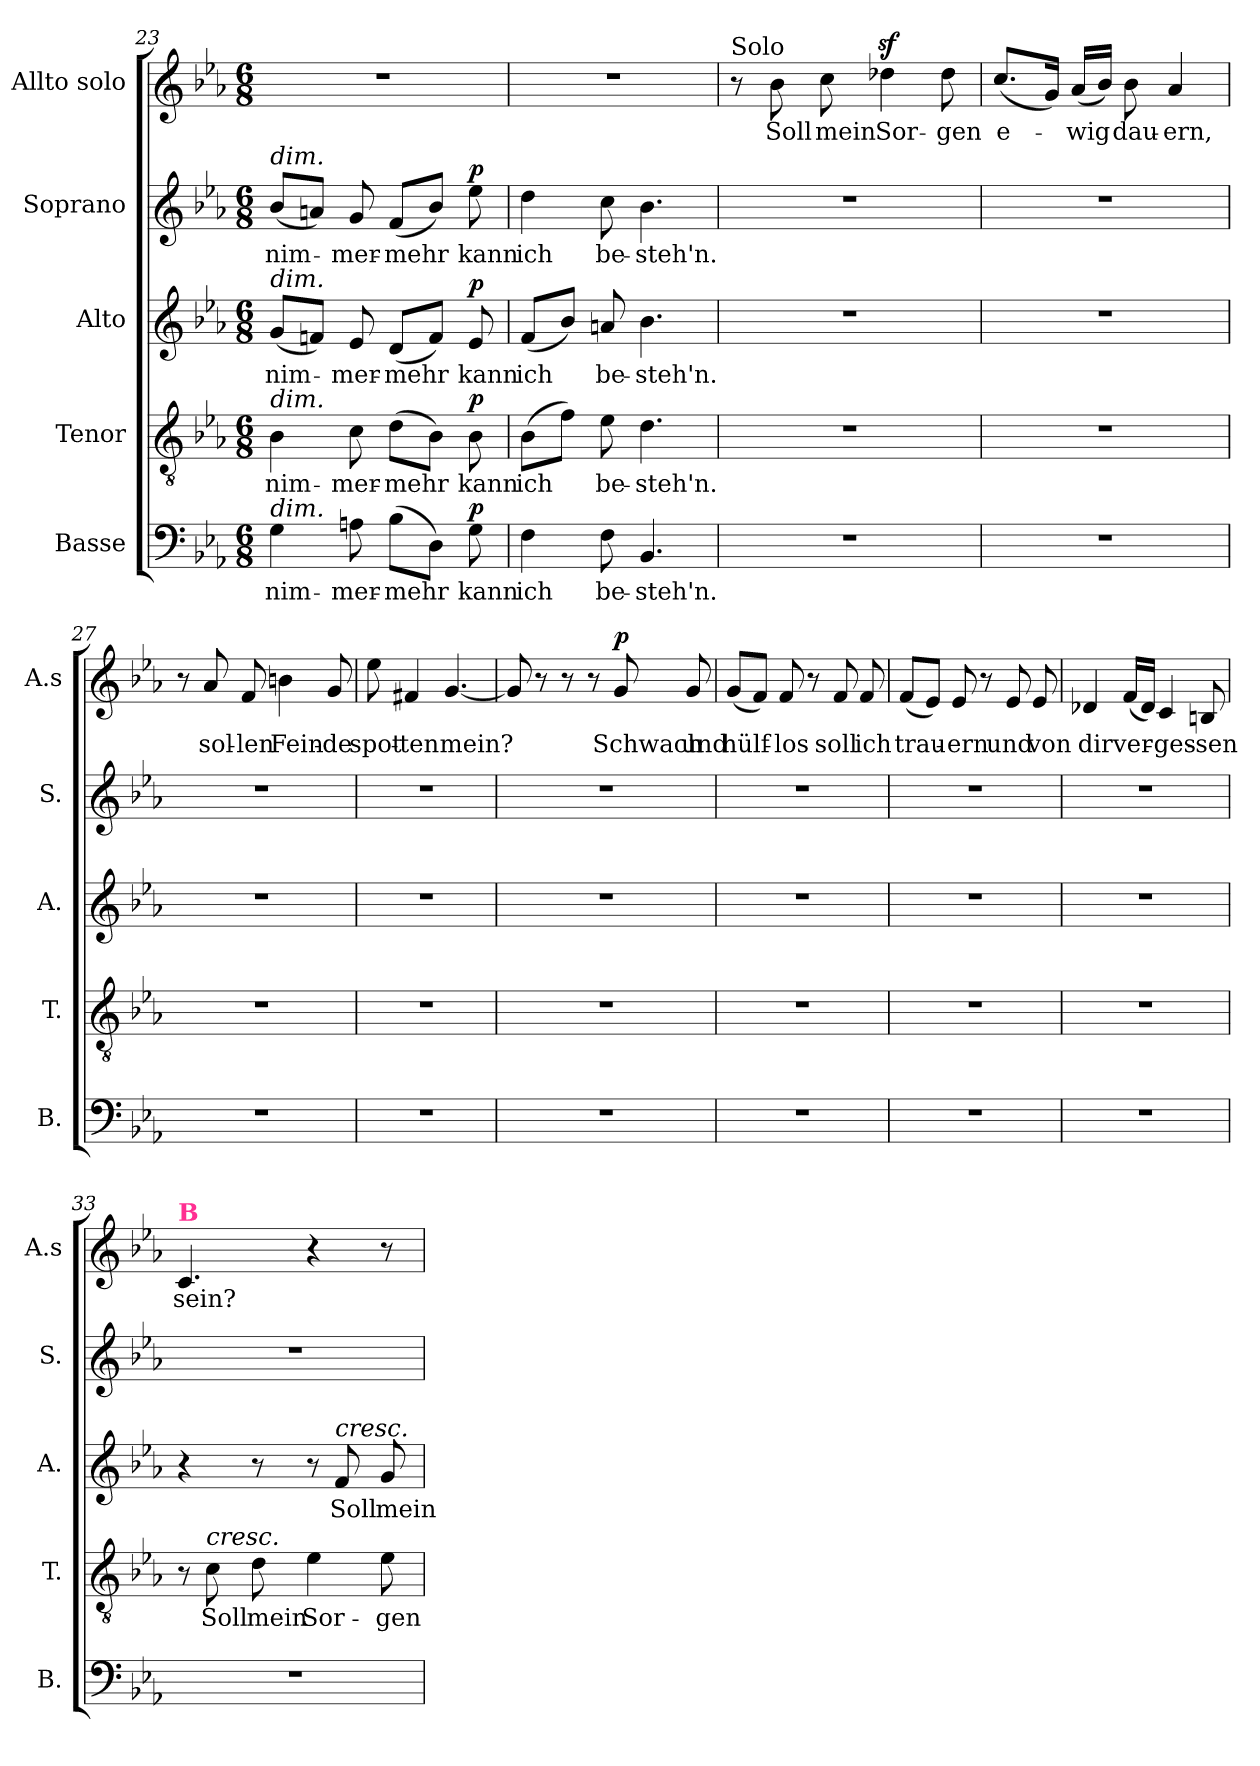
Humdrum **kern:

**kern	**text	**dynam	**kern	**text	**dynam	**kern	**text	**dynam	**kern	**text	**dynam	**kern	**text	**dynam
*part5	*part5	*part5	*part4	*part4	*part4	*part3	*part3	*part3	*part2	*part2	*part2	*part1	*part1	*part1
*staff5	*staff5	*staff5	*staff4	*staff4	*staff4	*staff3	*staff3	*staff3	*staff2	*staff2	*staff2	*staff1	*staff1	*staff1
*I"Basse	*	*	*I"Tenor	*	*	*I"Alto	*	*	*I"Soprano	*	*	*I"Allto solo	*	*
*I'B.	*	*	*I'T.	*	*	*I'A.	*	*	*I'S.	*	*	*I'A.s	*	*
*clefF4	*	*	*clefGv2	*	*	*clefG2	*	*	*clefG2	*	*	*clefG2	*	*
*k[b-e-a-]	*	*	*k[b-e-a-]	*	*	*k[b-e-a-]	*	*	*k[b-e-a-]	*	*	*k[b-e-a-]	*	*
*M6/8	*	*	*M6/8	*	*	*M6/8	*	*	*M6/8	*	*	*M6/8	*	*
=23	=23	=23	=23	=23	=23	=23	=23	=23	=23	=23	=23	=23	=23	=23
!	!	!	!	!	!	!	!	!	!LO:TX:a:i:t=dim.	!	!	!	!	!
!	!	!	!	!	!	!LO:TX:a:i:t=dim.	!	!	!	!	!	!	!	!
!	!	!	!LO:TX:a:i:t=dim.	!	!	!	!	!	!	!	!	!	!	!
!LO:TX:a:i:t=dim.	!	!	!	!	!	!	!	!	!	!	!	!	!	!
!	!LO:LY:b	!	!	!LO:LY:b	!	!	!LO:LY:b	!	!	!LO:LY:b	!	!	!	!
4G\	nim-	.	4B-\	nim-	.	(8g/L	nim-	.	(8b-/L	nim-	.	2.r	.	.
.	.	.	.	.	.	8fn/J)	.	.	8an/J)	.	.	.	.	.
!	!LO:LY:b	!	!	!LO:LY:b	!	!	!LO:LY:b	!	!	!LO:LY:b	!	!	!	!
8An\	-mer-	.	8c\	-mer-	.	8e-/	-mer-	.	8g/	-mer-	.	.	.	.
!	!LO:LY:b	!	!	!LO:LY:b	!	!	!LO:LY:b	!	!	!LO:LY:b	!	!	!	!
(8B-\L	-mehr	.	(8d\L	-mehr	.	(8d/L	-mehr	.	(8f/L	-mehr	.	.	.	.
8D\J)	.	.	8B-\J)	.	.	8f/J)	.	.	8b-/J)	.	.	.	.	.
!	!LO:LY:b	!LO:DY:a	!	!LO:LY:b	!LO:DY:a	!	!LO:LY:b	!LO:DY:a	!	!LO:LY:b	!LO:DY:a	!	!	!
8G\	kann	p	8B-\	kann	p	8e-/	kann	p	8ee-\	kann	p	.	.	.
=24	=24	=24	=24	=24	=24	=24	=24	=24	=24	=24	=24	=24	=24	=24
!	!LO:LY:b	!	!	!LO:LY:b	!	!	!LO:LY:b	!	!	!LO:LY:b	!	!	!	!
4F\	ich	.	(8B-\L	ich	.	(8f/L	ich	.	4dd\	ich	.	2.r	.	.
.	.	.	8f\J)	.	.	8b-/J)	.	.	.	.	.	.	.	.
!	!LO:LY:b	!	!	!LO:LY:b	!	!	!LO:LY:b	!	!	!LO:LY:b	!	!	!	!
8F\	be-	.	8e-\	be-	.	8an/	be-	.	8cc\	be-	.	.	.	.
!	!LO:LY:b	!	!	!LO:LY:b	!	!	!LO:LY:b	!	!	!LO:LY:b	!	!	!	!
4.BB-/	-steh'n.	.	4.d\	-steh'n.	.	4.b-\	-steh'n.	.	4.b-\	-steh'n.	.	.	.	.
!!LO:LB:g=z
=25	=25	=25	=25	=25	=25	=25	=25	=25	=25	=25	=25	=25	=25	=25
!	!	!	!	!	!	!	!	!	!	!	!	!LO:TX:a:t=Solo	!	!
2.r	.	.	2.r	.	.	2.r	.	.	2.r	.	.	8r	.	.
!	!	!	!	!	!	!	!	!	!	!	!	!	!LO:LY:b	!
.	.	.	.	.	.	.	.	.	.	.	.	8b-\	Soll	.
!	!	!	!	!	!	!	!	!	!	!	!	!	!LO:LY:b	!
.	.	.	.	.	.	.	.	.	.	.	.	8cc\	mein	.
!	!	!	!	!	!	!	!	!	!	!	!	!	!LO:LY:b	!
.	.	.	.	.	.	.	.	.	.	.	.	4dd-Xz>\	Sor-	.
!	!	!	!	!	!	!	!	!	!	!	!	!	!LO:LY:b	!
.	.	.	.	.	.	.	.	.	.	.	.	8dd-\	-gen	.
=26	=26	=26	=26	=26	=26	=26	=26	=26	=26	=26	=26	=26	=26	=26
!	!	!	!	!	!	!	!	!	!	!	!	!	!LO:LY:b	!
2.r	.	.	2.r	.	.	2.r	.	.	2.r	.	.	(8.cc/L	e-	.
.	.	.	.	.	.	.	.	.	.	.	.	16g/Jk)	.	.
!	!	!	!	!	!	!	!	!	!	!	!	!	!LO:LY:b	!
.	.	.	.	.	.	.	.	.	.	.	.	(16a-/LL	-wig	.
.	.	.	.	.	.	.	.	.	.	.	.	16b-/JJ)	.	.
!	!	!	!	!	!	!	!	!	!	!	!	!	!LO:LY:b	!
.	.	.	.	.	.	.	.	.	.	.	.	8b-\	dau-	.
!	!	!	!	!	!	!	!	!	!	!	!	!	!LO:LY:b	!
.	.	.	.	.	.	.	.	.	.	.	.	4a-/	-ern,	.
=27	=27	=27	=27	=27	=27	=27	=27	=27	=27	=27	=27	=27	=27	=27
2.r	.	.	2.r	.	.	2.r	.	.	2.r	.	.	8r	.	.
!	!	!	!	!	!	!	!	!	!	!	!	!	!LO:LY:b	!
.	.	.	.	.	.	.	.	.	.	.	.	8a-/	sol-	.
!	!	!	!	!	!	!	!	!	!	!	!	!	!LO:LY:b	!
.	.	.	.	.	.	.	.	.	.	.	.	8f/	-len	.
!	!	!	!	!	!	!	!	!	!	!	!	!	!LO:LY:b	!
.	.	.	.	.	.	.	.	.	.	.	.	4bn\	Fein-	.
!	!	!	!	!	!	!	!	!	!	!	!	!	!LO:LY:b	!
.	.	.	.	.	.	.	.	.	.	.	.	8g/	-de	.
=28	=28	=28	=28	=28	=28	=28	=28	=28	=28	=28	=28	=28	=28	=28
!	!	!	!	!	!	!	!	!	!	!	!	!	!LO:LY:b	!
2.r	.	.	2.r	.	.	2.r	.	.	2.r	.	.	8ee-\	spot-	.
!	!	!	!	!	!	!	!	!	!	!	!	!	!LO:LY:b	!
.	.	.	.	.	.	.	.	.	.	.	.	4f#X/	-ten	.
!	!	!	!	!	!	!	!	!	!	!	!	!	!LO:LY:b	!
.	.	.	.	.	.	.	.	.	.	.	.	[4.g/	mein?	.
=29	=29	=29	=29	=29	=29	=29	=29	=29	=29	=29	=29	=29	=29	=29
2.r	.	.	2.r	.	.	2.r	.	.	2.r	.	.	8g/]	.	.
.	.	.	.	.	.	.	.	.	.	.	.	8r	.	.
.	.	.	.	.	.	.	.	.	.	.	.	8r	.	.
.	.	.	.	.	.	.	.	.	.	.	.	8r	.	.
!	!	!	!	!	!	!	!	!	!	!	!	!	!LO:LY:b	!LO:DY:a
.	.	.	.	.	.	.	.	.	.	.	.	8g/	Schwach	p
!	!	!	!	!	!	!	!	!	!	!	!	!	!LO:LY:b	!
.	.	.	.	.	.	.	.	.	.	.	.	8g/	und	.
!!LO:PB:g=z
=30	=30	=30	=30	=30	=30	=30	=30	=30	=30	=30	=30	=30	=30	=30
!	!	!	!	!	!	!	!	!	!	!	!	!	!LO:LY:b	!
2.r	.	.	2.r	.	.	2.r	.	.	2.r	.	.	(8g/L	hülf-	.
.	.	.	.	.	.	.	.	.	.	.	.	8f/J)	.	.
!	!	!	!	!	!	!	!	!	!	!	!	!	!LO:LY:b	!
.	.	.	.	.	.	.	.	.	.	.	.	8f/	-los	.
.	.	.	.	.	.	.	.	.	.	.	.	8r	.	.
!	!	!	!	!	!	!	!	!	!	!	!	!	!LO:LY:b	!
.	.	.	.	.	.	.	.	.	.	.	.	8f/	soll	.
!	!	!	!	!	!	!	!	!	!	!	!	!	!LO:LY:b	!
.	.	.	.	.	.	.	.	.	.	.	.	8f/	ich	.
=31	=31	=31	=31	=31	=31	=31	=31	=31	=31	=31	=31	=31	=31	=31
!	!	!	!	!	!	!	!	!	!	!	!	!	!LO:LY:b	!
2.r	.	.	2.r	.	.	2.r	.	.	2.r	.	.	(8f/L	trau-	.
.	.	.	.	.	.	.	.	.	.	.	.	8e-/J)	.	.
!	!	!	!	!	!	!	!	!	!	!	!	!	!LO:LY:b	!
.	.	.	.	.	.	.	.	.	.	.	.	8e-/	-ern	.
.	.	.	.	.	.	.	.	.	.	.	.	8r	.	.
!	!	!	!	!	!	!	!	!	!	!	!	!	!LO:LY:b	!
.	.	.	.	.	.	.	.	.	.	.	.	8e-/	und	.
!	!	!	!	!	!	!	!	!	!	!	!	!	!LO:LY:b	!
.	.	.	.	.	.	.	.	.	.	.	.	8e-/	von	.
=32	=32	=32	=32	=32	=32	=32	=32	=32	=32	=32	=32	=32	=32	=32
!	!	!	!	!	!	!	!	!	!	!	!	!	!LO:LY:b	!
2.r	.	.	2.r	.	.	2.r	.	.	2.r	.	.	4d-X/	dir	.
!	!	!	!	!	!	!	!	!	!	!	!	!	!LO:LY:b	!
.	.	.	.	.	.	.	.	.	.	.	.	(16f/LL	ver-	.
.	.	.	.	.	.	.	.	.	.	.	.	16d-/JJ)	.	.
!	!	!	!	!	!	!	!	!	!	!	!	!	!LO:LY:b	!
.	.	.	.	.	.	.	.	.	.	.	.	4c/	-ges-	.
!	!	!	!	!	!	!	!	!	!	!	!	!	!LO:LY:b	!
.	.	.	.	.	.	.	.	.	.	.	.	8Bn/	-sen	.
=33	=33	=33	=33	=33	=33	=33	=33	=33	=33	=33	=33	=33	=33	=33
!	!	!	!	!	!	!	!	!	!	!	!	!LO:TX:B:color=#FF2F92:t=B	!	!
!	!	!	!	!	!	!	!	!	!	!	!	!	!LO:LY:b	!
2.r	.	.	8r	.	.	4r	.	.	2.r	.	.	4.c/	sein?	.
!	!	!	!LO:TX:a:i:t=cresc.	!	!	!	!	!	!	!	!	!	!	!
!	!	!	!	!LO:LY:b	!	!	!	!	!	!	!	!	!	!
.	.	.	8c\	Soll	.	.	.	.	.	.	.	.	.	.
!	!	!	!	!LO:LY:b	!	!	!	!	!	!	!	!	!	!
.	.	.	8d\	mein	.	8r	.	.	.	.	.	.	.	.
!	!	!	!	!LO:LY:b	!	!	!	!	!	!	!	!	!	!
.	.	.	4e-\	Sor-	.	8r	.	.	.	.	.	4r	.	.
!	!	!	!	!	!	!LO:TX:a:i:t=cresc.	!	!	!	!	!	!	!	!
!	!	!	!	!	!	!	!LO:LY:b	!	!	!	!	!	!	!
.	.	.	.	.	.	8f/	Soll	.	.	.	.	.	.	.
!	!	!	!	!LO:LY:b	!	!	!LO:LY:b	!	!	!	!	!	!	!
.	.	.	8e-\	-gen	.	8g/	mein	.	.	.	.	8r	.	.
=	=	=	=	=	=	=	=	=	=	=	=	=	=	=
*-	*-	*-	*-	*-	*-	*-	*-	*-	*-	*-	*-	*-	*-	*-
